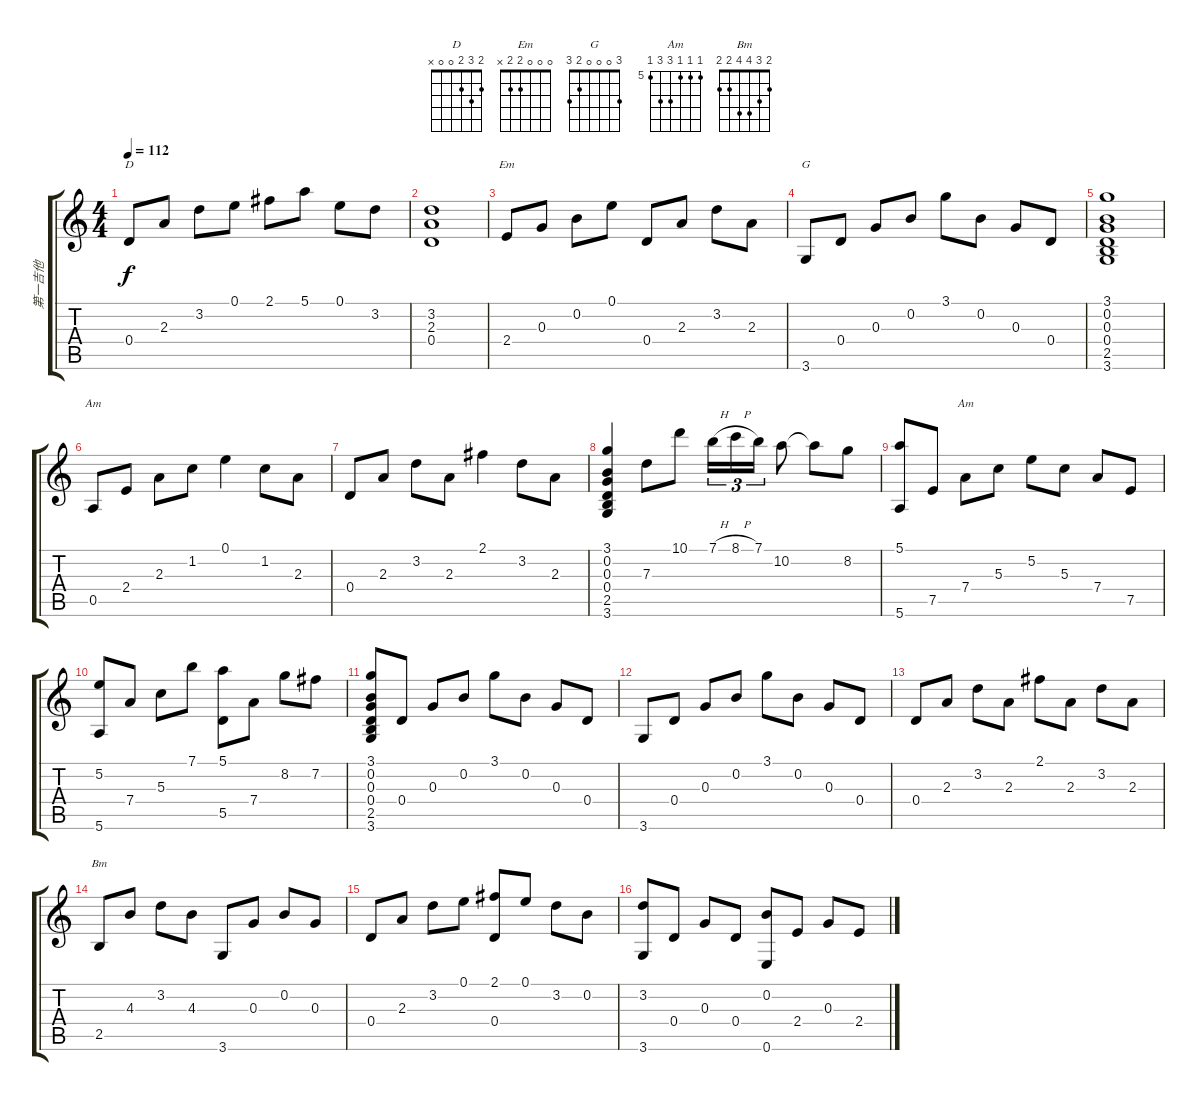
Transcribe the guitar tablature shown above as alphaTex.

\track ("第一吉他" "第一吉他") {instrument acousticguitarnylon}
\staff {score tabs}
\tuning (E4 B3 G3 D3 A2 E2) {hide}
\chord ("D" 2 3 2 0 0 x)
\chord ("Em" 0 0 0 2 2 x)
\chord ("G" 3 0 0 0 2 3)
\chord ("Am" x 1 2 2 0 x)
\chord ("Am" 5 5 5 7 7 5) {firstfret 5}
\chord ("Bm" 2 3 4 4 2 2)
\ts (4 4)
\tempo 112
\clef g2
\ks c
0.4.8{ch "D" dy f} 2.3.8 3.2.8 0.1.8 2.1.8 5.1.8 0.1.8 3.2.8 |
(3.2 2.3 0.4).1 |
2.4.8{ch "Em"} 0.3.8 0.2.8 0.1.8 0.4.8 2.3.8 3.2.8 2.3.8 |
3.6.8{ch "G"} 0.4.8 0.3.8 0.2.8 3.1.8 0.2.8 0.3.8 0.4.8 |
(3.1 0.2 0.3 0.4 2.5 3.6).1 |
0.5.8{ch "Am"} 2.4.8 2.3.8 1.2.8 0.1.4 1.2.8 2.3.8 |
0.4.8 2.3.8 3.2.8 2.3.8 2.1.4 3.2.8 2.3.8 |
(3.1 0.2 0.3 0.4 2.5 3.6).4 7.3.8 10.1.8 7.1{h}.16{tu (3 2)} 8.1{h}.16{tu (3 2)} 7.1.16{tu (3 2)} 10.2.8 10.2{t}.8 8.2.8 |
(5.1 5.6).8 7.5.8 7.4.8{ch "Am"} 5.3.8 5.2.8 5.3.8 7.4.8 7.5.8 |
(5.2 5.6).8 7.4.8 5.3.8 7.1.8 (5.1 5.5).8 7.4.8 8.2.8 7.2.8 |
(3.1 0.2 0.3 0.4 2.5 3.6).8 0.4.8 0.3.8 0.2.8 3.1.8 0.2.8 0.3.8 0.4.8 |
3.6.8 0.4.8 0.3.8 0.2.8 3.1.8 0.2.8 0.3.8 0.4.8 |
0.4.8 2.3.8 3.2.8 2.3.8 2.1.8 2.3.8 3.2.8 2.3.8 |
2.5.8{ch "Bm"} 4.3.8 3.2.8 4.3.8 3.6.8 0.3.8 0.2.8 0.3.8 |
0.4.8 2.3.8 3.2.8 0.1.8 (2.1 0.4).8 0.1.8 3.2.8 0.2.8 |
(3.2 3.6).8 0.4.8 0.3.8 0.4.8 (0.2 0.6).8 2.4.8 0.3.8 2.4.8
